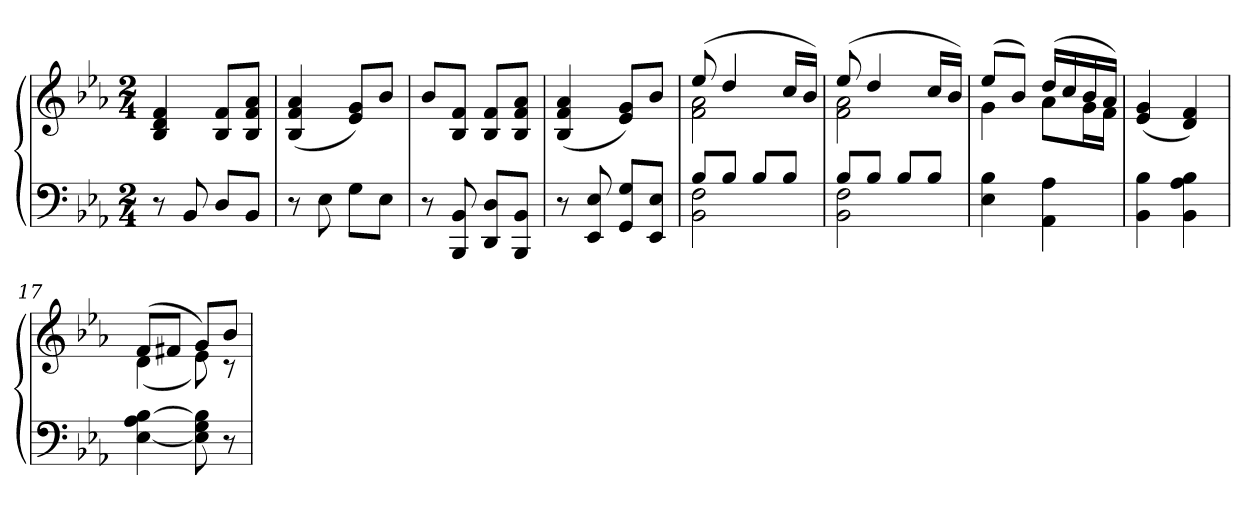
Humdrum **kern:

**kern	**kern
*part1	*part1
*staff2	*staff1
*clefF4	*clefG2
*k[b-e-a-]	*k[b-e-a-]
*E-:	*E-:
*M2/4	*M2/4
=	=
8r	4B- 4d 4f
8BB-	.
8DL	8B- 8fL
8BB-J	8B- 8f 8a-J
=10	=10
8r	(4B- 4f 4a-
8E-	.
8GL	8e- 8gL)
8E-J	8b-J
=11	=11
8r	8b-L
8BBB- 8BB-	8B- 8fJ
8DD 8DL	8B- 8fL
8BBB- 8BB-J	8B- 8f 8a-J
=12	=12
8r	(4B- 4f 4a-
8EE- 8E-	.
8GG 8GL	8e- 8gL)
8EE- 8E-J	8b-J
=13	=13
*^	*^
8B-L	2BB- 2F	(8ee-	2f 2a-
8B-J	.	4dd	.
8B-L	.	.	.
8B-J	.	16ccLL	.
.	.	16b-JJ)	.
=14	=14	=14	=14
8B-L	2BB- 2F	(8ee-	2f 2a-
8B-J	.	4dd	.
8B-L	.	.	.
8B-J	.	16ccLL	.
.	.	16b-JJ)	.
*v	*v	*	*
=15	=15	=15
4E- 4B-	(8ee-L	4g
.	8b-J)	.
4AA- 4A-	(16ddLL	8a-L
.	16cc	.
.	16b-	16gL
.	16a-JJ)	16fJJ
*	*v	*v
=16	=16
4BB- 4B-	(4e- 4g
4BB- 4A- 4B-	4d 4f)
=17	=17
*	*^
[4E- 4A- [4B-	(8fL	(4d
.	8f#XJ	.
8E-] 8G 8B-]	8gL)	8e-)
8r	8b-J	8r
*	*v	*v
=	=
*-	*-
